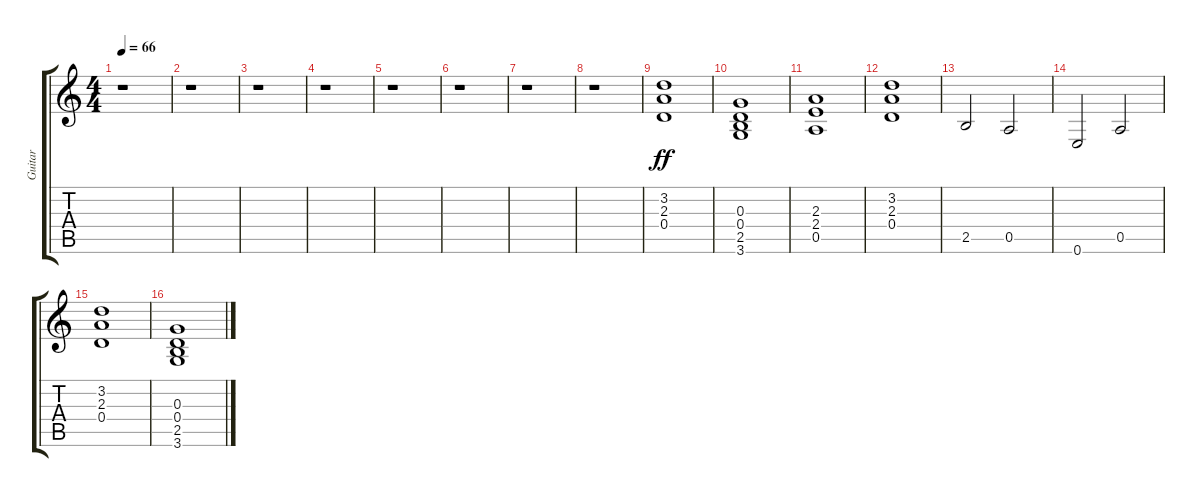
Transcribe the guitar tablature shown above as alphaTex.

\track ("Guitar" "Guitar") {instrument distortionguitar}
\staff {score tabs}
\tuning (E4 B3 G3 D3 A2 E2) {hide}
\ts (4 4)
\tempo 66
\clef g2
\ks c
r.1{dy f} |
r.1 |
r.1 |
r.1 |
r.1 |
r.1 |
r.1 |
r.1 |
(3.2 2.3 0.4).1{dy ff} |
(0.3 0.4 2.5 3.6).1 |
(2.3 2.4 0.5).1 |
(3.2 2.3 0.4).1 |
2.5.2 0.5.2 |
0.6.2 0.5.2 |
(3.2 2.3 0.4).1 |
(0.3 0.4 2.5 3.6).1
